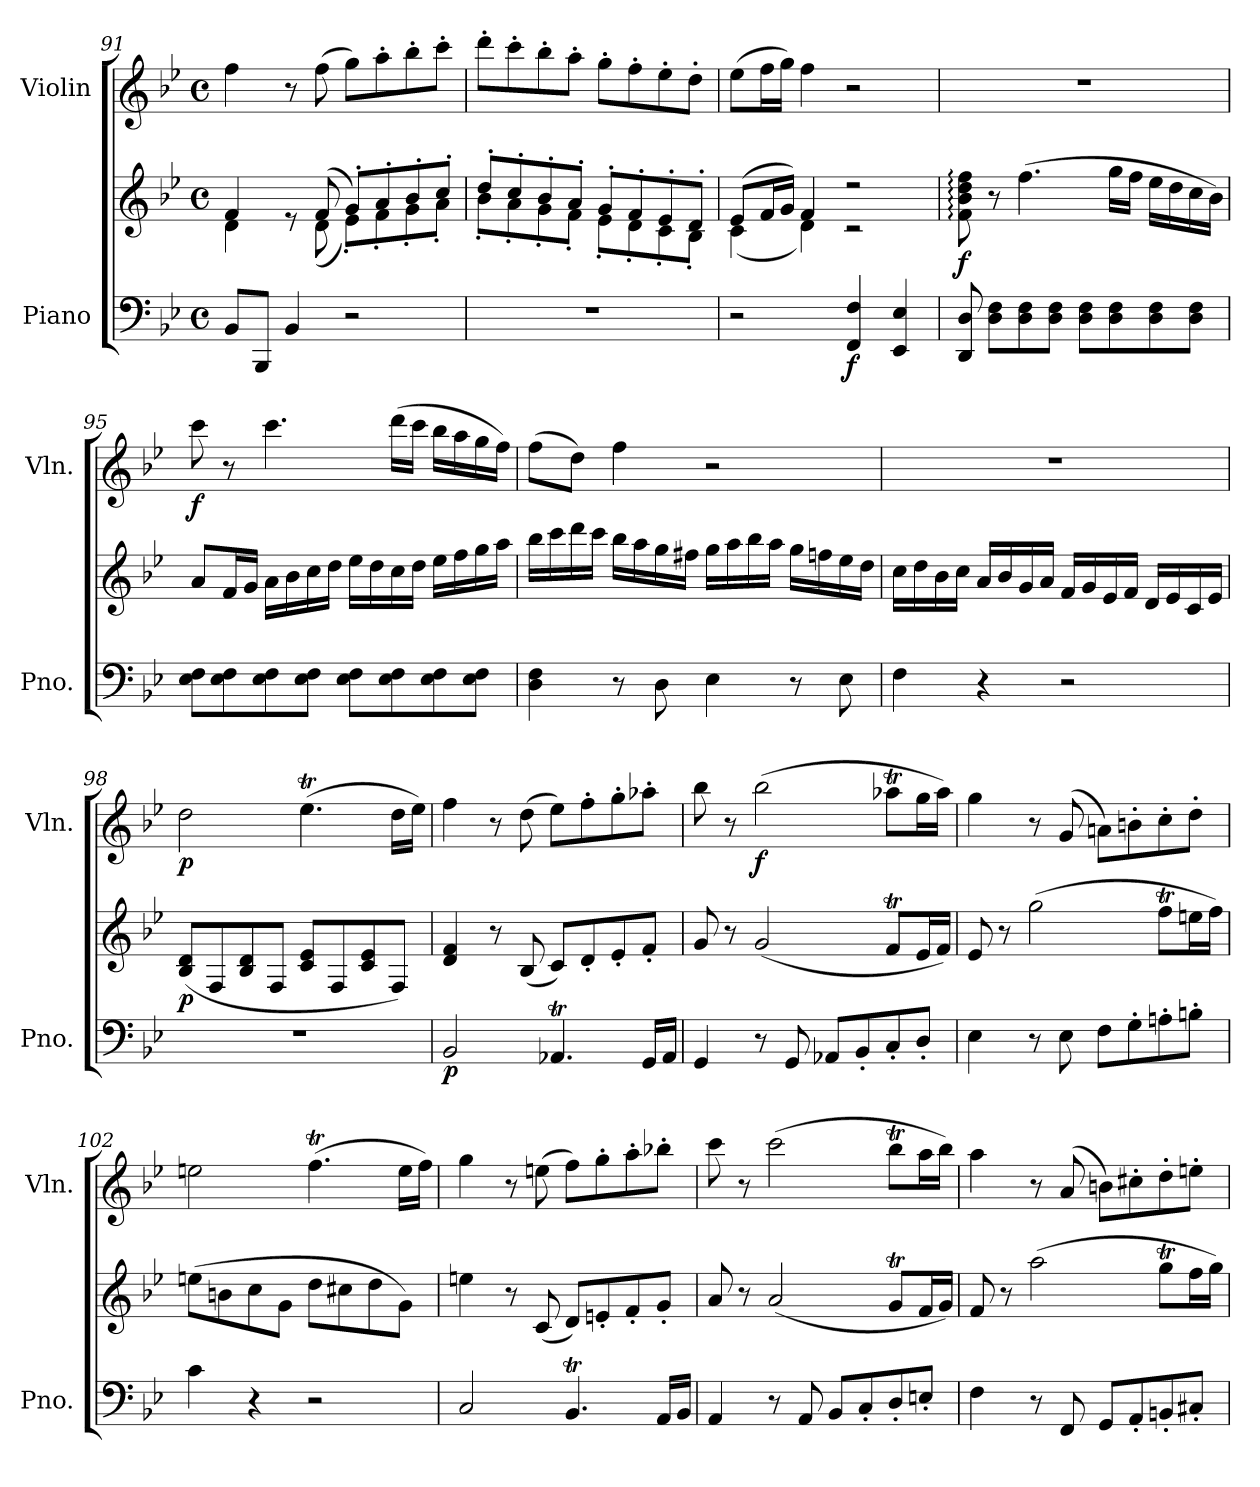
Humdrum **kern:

**kern	**kern	**dynam	**kern	**dynam
*part2	*part2	*part2	*part1	*part1
*staff3	*staff2	*staff2/3	*staff1	*staff1
*I"Piano	*	*	*I"Violin	*
*I'Pno.	*	*	*I'Vln.	*
*clefF4	*clefG2	*	*clefG2	*
*k[b-e-]	*k[b-e-]	*	*k[b-e-]	*
*M4/4	*M4/4	*	*M4/4	*
*met(c)	*met(c)	*	*met(c)	*
=91	=91	=91	=91	=91
*	*^	*	*	*
8BB-/L	4f/	4d\	.	4ff\	.
8BBB-/J	.	.	.	.	.
4BB-/	8re	8ryy	.	8r	.
.	(>8f/	(<8d\	.	(>8ff\	.
2r	8g'/L)	8e-'\L)	.	8gg\L)	.
.	8a'/	8f'\	.	8aa'\	.
.	8b-'/	8g'\	.	8bb-'\	.
.	8cc'/J	8a'\J	.	8ccc'\J	.
=92	=92	=92	=92	=92	=92
1r	8dd'/L	8b-'\L	.	8ddd'\L	.
.	8cc'/	8a'\	.	8ccc'\	.
.	8b-'/	8g'\	.	8bb-'\	.
.	8a'/J	8f'\J	.	8aa'\J	.
.	8g'/L	8e-'\L	.	8gg'\L	.
.	8f'/	8d'\	.	8ff'\	.
.	8e-'/	8c'\	.	8ee-'\	.
.	8d'/J	8B-'\J	.	8dd'\J	.
=93	=93	=93	=93	=93	=93
2r	(>8e-/L	(<4c\	.	(>8ee-\L	.
.	16f/L	.	.	16ff\L	.
.	16g/JJ)	.	.	16gg\JJ)	.
.	4f/	4d\)	.	4ff\	.
!	!	!	!LO:DY:b=2	!	!
4FF/ 4F/	2r	2r	f	2r	.
4EE-/ 4E-/	.	.	.	.	.
*	*v	*v	*	*	*
=94	=94	=94	=94	=94
!	!	!LO:DY:b	!	!
8DD/ 8D/	8f\: 8b-\: 8dd\: 8ff\:	f	1r	.
8D\ 8F\L	8r	.	.	.
8D\ 8F\	(>4.ff\	.	.	.
8D\ 8F\J	.	.	.	.
8D\ 8F\L	.	.	.	.
8D\ 8F\	16gg\LL	.	.	.
.	16ff\JJ	.	.	.
8D\ 8F\	16ee-\LL	.	.	.
.	16dd\	.	.	.
8D\ 8F\J	16cc\	.	.	.
.	16b-\JJ)	.	.	.
!!LO:PB:g=z
=95	=95	=95	=95	=95
!	!	!	!	!LO:DY:b
8E-\ 8F\L	8a/L	.	8ccc\	f
8E-\ 8F\	16f/L	.	8r	.
.	16g/JJ	.	.	.
8E-\ 8F\	16a\LL	.	4.ccc\	.
.	16b-\	.	.	.
8E-\ 8F\J	16cc\	.	.	.
.	16dd\JJ	.	.	.
8E-\ 8F\L	16ee-\LL	.	.	.
.	16dd\	.	.	.
8E-\ 8F\	16cc\	.	(>16ddd\LL	.
.	16dd\JJ	.	16ccc\JJ	.
8E-\ 8F\	16ee-\LL	.	16bb-\LL	.
.	16ff\	.	16aa\	.
8E-\ 8F\J	16gg\	.	16gg\	.
.	16aa\JJ	.	16ff\JJ)	.
=96	=96	=96	=96	=96
4D\ 4F\	16bb-\LL	.	(>8ff\L	.
.	16ccc\	.	.	.
.	16ddd\	.	8dd\J)	.
.	16ccc\JJ	.	.	.
8r	16bb-\LL	.	4ff\	.
.	16aa\	.	.	.
8D\	16gg\	.	.	.
.	16ff#X\JJ	.	.	.
4E-\	16gg\LL	.	2r	.
.	16aa\	.	.	.
.	16bb-\	.	.	.
.	16aa\JJ	.	.	.
8r	16gg\LL	.	.	.
.	16ffn\	.	.	.
8E-\	16ee-\	.	.	.
.	16dd\JJ	.	.	.
=97	=97	=97	=97	=97
4F\	16cc\LL	.	1r	.
.	16dd\	.	.	.
.	16b-\	.	.	.
.	16cc\JJ	.	.	.
4r	16a/LL	.	.	.
.	16b-/	.	.	.
.	16g/	.	.	.
.	16a/JJ	.	.	.
2r	16f/LL	.	.	.
.	16g/	.	.	.
.	16e-/	.	.	.
.	16f/JJ	.	.	.
.	16d/LL	.	.	.
.	16e-/	.	.	.
.	16c/	.	.	.
.	16e-/JJ	.	.	.
=98	=98	=98	=98	=98
!	!	!LO:DY:b	!	!LO:DY:b
1r	(<8B-/ 8d/L	p	2dd\	p
.	8F/	.	.	.
.	8B-/ 8d/	.	.	.
.	8F/J	.	.	.
.	8c/ 8e-/L	.	(>4.ee-T\	.
.	8F/	.	.	.
.	8c/ 8e-/	.	.	.
.	8F/J)	.	16dd\LL	.
.	.	.	16ee-\JJ)	.
!!LO:LB:g=z
=99	=99	=99	=99	=99
!	!	!LO:DY:b=2	!	!
2BB-/	4d/ 4f/	p	4ff\	.
.	8r	.	8r	.
.	(<8B-/	.	(>8dd\	.
4.AA-XT/	8c/L)	.	8ee-\L)	.
.	8d'/	.	8ff'\	.
.	8e-'/	.	8gg'\	.
16GG/LL	8f'/J	.	8aa-X'\J	.
16AA-/JJ	.	.	.	.
=100	=100	=100	=100	=100
4GG/	8g/	.	8bb-\	.
.	8r	.	8r	.
!	!	!	!	!LO:DY:b
8r	(<2g/	.	(>2bb-\	f
8GG/	.	.	.	.
8AA-X/L	.	.	.	.
8BB-'/	.	.	.	.
8C'/	8fT/L	.	8aa-XT\L	.
8D'/J	16e-/L	.	16gg\L	.
.	16f/JJ)	.	16aa-\JJ)	.
=101	=101	=101	=101	=101
4E-\	8e-/	.	4gg\	.
.	8r	.	.	.
8r	(>2gg\	.	8r	.
8E-\	.	.	(>8g/	.
8F\L	.	.	8an\L)	.
8G'\	.	.	8bn'\	.
8An'\	8ffT\L	.	8cc'\	.
8Bn'\J	16een\L	.	8dd'\J	.
.	16ff\JJ)	.	.	.
=102	=102	=102	=102	=102
4c\	(>8een\L	.	2een\	.
.	8bn\	.	.	.
4r	8cc\	.	.	.
.	8g\J	.	.	.
2r	8dd\L	.	(>4.ffT\	.
.	8cc#X\	.	.	.
.	8dd\	.	.	.
.	8g\J)	.	16ee\LL	.
.	.	.	16ff\JJ)	.
=103	=103	=103	=103	=103
2C/	4een\	.	4gg\	.
.	8r	.	8r	.
.	(<8c/	.	(>8een\	.
4.BB-T/	8d/L)	.	8ff\L)	.
.	8en'/	.	8gg'\	.
.	8f'/	.	8aa'\	.
16AA/LL	8g'/J	.	8bb-X'\J	.
16BB-/JJ	.	.	.	.
!!LO:LB:g=z
=104	=104	=104	=104	=104
4AA/	8a/	.	8ccc\	.
.	8r	.	8r	.
8r	(<2a/	.	(>2ccc\	.
8AA/	.	.	.	.
8BB-/L	.	.	.	.
8C'/	.	.	.	.
8D'/	8gT/L	.	8bb-T\L	.
8En'/J	16f/L	.	16aa\L	.
.	16g/JJ)	.	16bb-\JJ)	.
=105	=105	=105	=105	=105
4F\	8f/	.	4aa\	.
.	8r	.	.	.
8r	(>2aa\	.	8r	.
8FF/	.	.	(>8a/	.
8GG/L	.	.	8bn\L)	.
8AA'/	.	.	8cc#X'\	.
8BBn'/	8ggT\L	.	8dd'\	.
8C#X'/J	16ff\L	.	8een'\J	.
.	16gg\JJ)	.	.	.
=	=	=	=	=
*-	*-	*-	*-	*-
